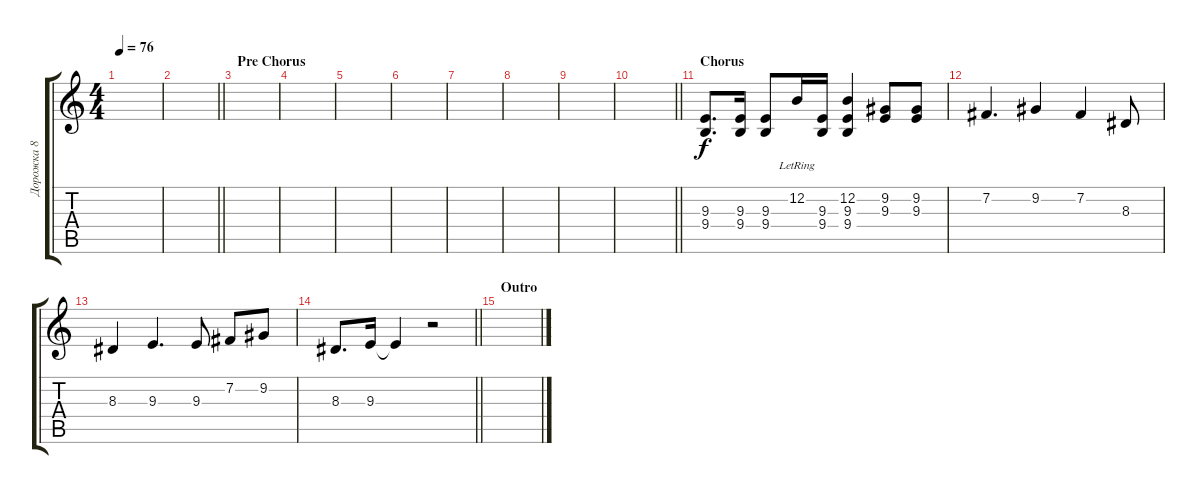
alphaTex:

\track ("Дорожка 8" "Дорожка 8") {instrument electricgrandpiano}
\staff {score tabs}
\tuning (E4 B3 G3 D3 A2 E2) {hide}
\ts (4 4)
\tempo 76
\clef g2
\ks c
|
\barLineRight lightlight
|
\section ("" "Pre Chorus")
|
|
|
|
|
|
|
\barLineRight lightlight
|
\section ("" "Сhorus")
(9.3 9.4).8{d} (9.3 9.4).16 (9.3 9.4).8 12.2{lr}.16 (9.3 9.4).16 (12.2 9.3 9.4).4 (9.2 9.3).8 (9.2 9.3).8 |
7.2.4{d} 9.2.4 7.2.4 8.3.8 |
8.3.4 9.3.4{d} 9.3.8 7.2.8 9.2.8 |
\barLineRight lightlight
8.3.8{d} 9.3.16 9.3{t}.4 r.2 |
\section ("" "Outro")
